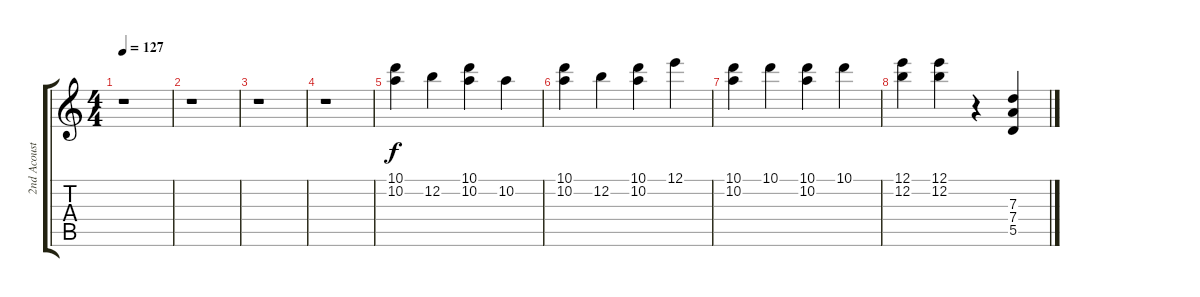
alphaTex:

\track ("2nd Acoustic" "2nd Acoust") {instrument acousticguitarsteel}
\staff {score tabs}
\tuning (E4 B3 G3 D3 A2 E2) {hide}
\ts (4 4)
\tempo 127
\clef g2
\ks c
r.1{dy f} |
r.1 |
r.1 |
r.1 |
(10.1 10.2).4 12.2.4 (10.1 10.2).4 10.2.4 |
(10.1 10.2).4 12.2.4 (10.1 10.2).4 12.1.4 |
(10.1 10.2).4 10.1.4 (10.1 10.2).4 10.1.4 |
(12.1 12.2).4 (12.1 12.2).4 r.4 (7.3 7.4 5.5).4
